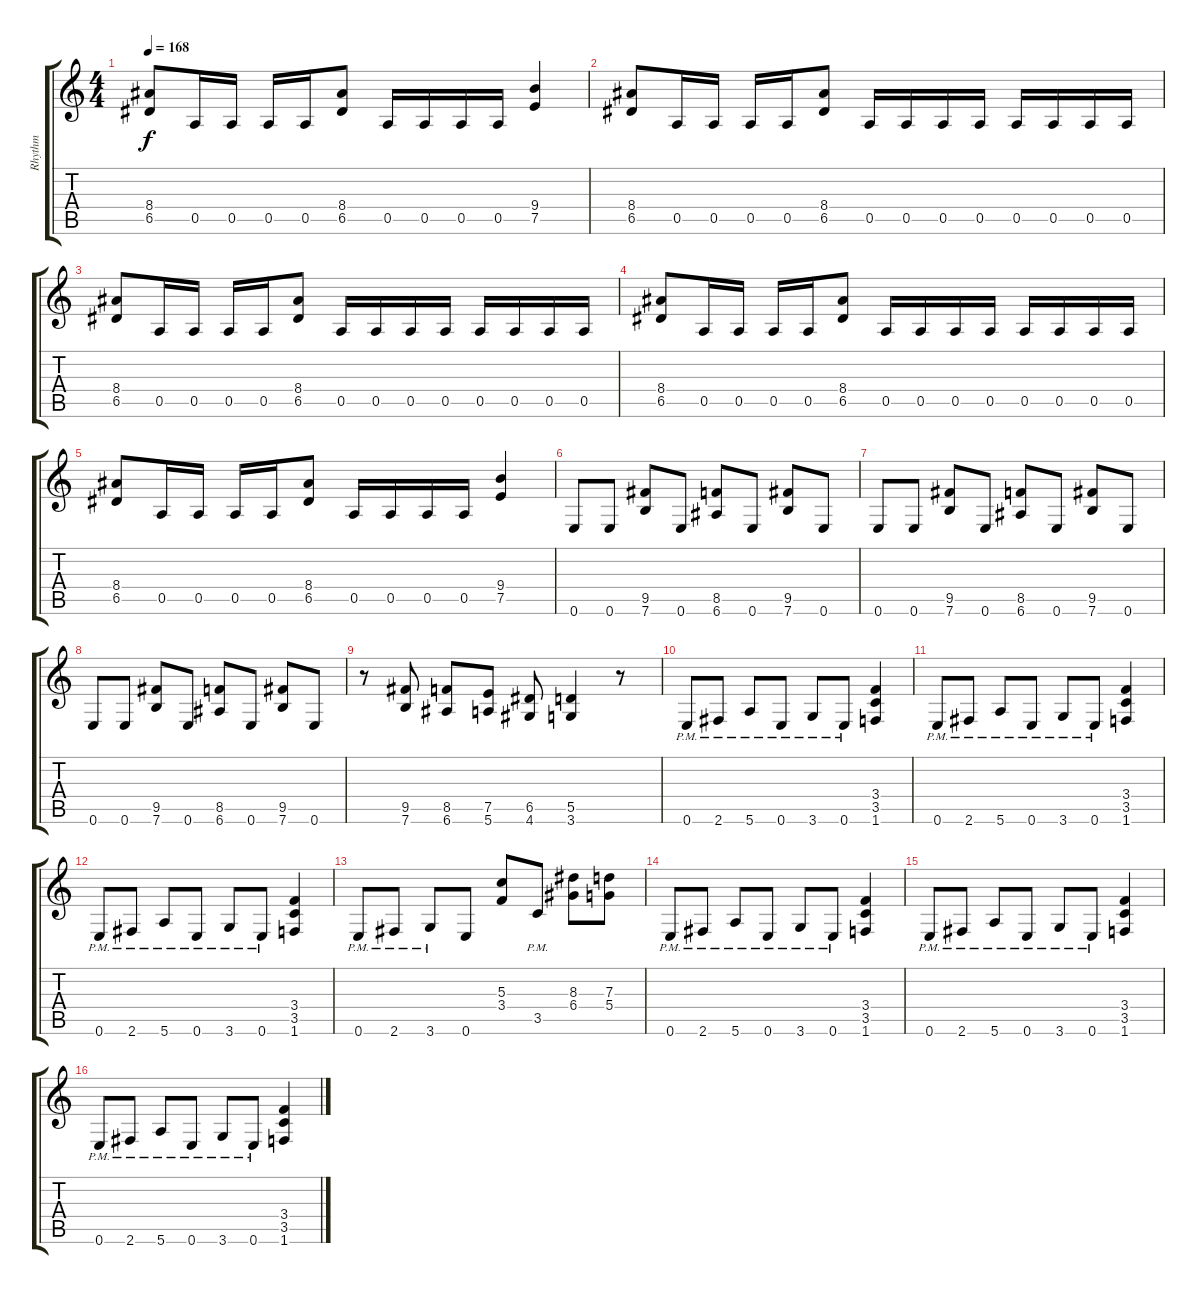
\track ("Rhythm" "Rhythm") {instrument distortionguitar}
\staff {score tabs}
\tuning (E4 B3 G3 D3 A2 E2) {hide}
\ts (4 4)
\tempo 168
\clef g2
\ks c
(8.4 6.5).8{dy f} 0.5.16 0.5.16 0.5.16 0.5.16 (8.4 6.5).8 0.5.16 0.5.16 0.5.16 0.5.16 (9.4 7.5).4 |
(8.4 6.5).8 0.5.16 0.5.16 0.5.16 0.5.16 (8.4 6.5).8 0.5.16 0.5.16 0.5.16 0.5.16 0.5.16 0.5.16 0.5.16 0.5.16 |
(8.4 6.5).8 0.5.16 0.5.16 0.5.16 0.5.16 (8.4 6.5).8 0.5.16 0.5.16 0.5.16 0.5.16 0.5.16 0.5.16 0.5.16 0.5.16 |
(8.4 6.5).8 0.5.16 0.5.16 0.5.16 0.5.16 (8.4 6.5).8 0.5.16 0.5.16 0.5.16 0.5.16 0.5.16 0.5.16 0.5.16 0.5.16 |
(8.4 6.5).8 0.5.16 0.5.16 0.5.16 0.5.16 (8.4 6.5).8 0.5.16 0.5.16 0.5.16 0.5.16 (9.4 7.5).4 |
0.6.8 0.6.8 (9.5 7.6).8 0.6.8 (8.5 6.6).8 0.6.8 (9.5 7.6).8 0.6.8 |
0.6.8 0.6.8 (9.5 7.6).8 0.6.8 (8.5 6.6).8 0.6.8 (9.5 7.6).8 0.6.8 |
0.6.8 0.6.8 (9.5 7.6).8 0.6.8 (8.5 6.6).8 0.6.8 (9.5 7.6).8 0.6.8 |
r.8 (9.5 7.6).8 (8.5 6.6).8 (7.5 5.6).8 (6.5 4.6).8 (5.5 3.6).4 r.8 |
0.6{pm}.8 2.6{pm}.8 5.6{pm}.8 0.6{pm}.8 3.6{pm}.8 0.6{pm}.8 (3.4 3.5 1.6).4 |
0.6{pm}.8 2.6{pm}.8 5.6{pm}.8 0.6{pm}.8 3.6{pm}.8 0.6{pm}.8 (3.4 3.5 1.6).4 |
0.6{pm}.8 2.6{pm}.8 5.6{pm}.8 0.6{pm}.8 3.6{pm}.8 0.6{pm}.8 (3.4 3.5 1.6).4 |
0.6{pm}.8 2.6{pm}.8 3.6{pm}.8 0.6.8 (5.3 3.4).8 3.5{pm}.8 (8.3 6.4).8 (7.3 5.4).8 |
0.6{pm}.8 2.6{pm}.8 5.6{pm}.8 0.6{pm}.8 3.6{pm}.8 0.6{pm}.8 (3.4 3.5 1.6).4 |
0.6{pm}.8 2.6{pm}.8 5.6{pm}.8 0.6{pm}.8 3.6{pm}.8 0.6{pm}.8 (3.4 3.5 1.6).4 |
0.6{pm}.8 2.6{pm}.8 5.6{pm}.8 0.6{pm}.8 3.6{pm}.8 0.6{pm}.8 (3.4 3.5 1.6).4
